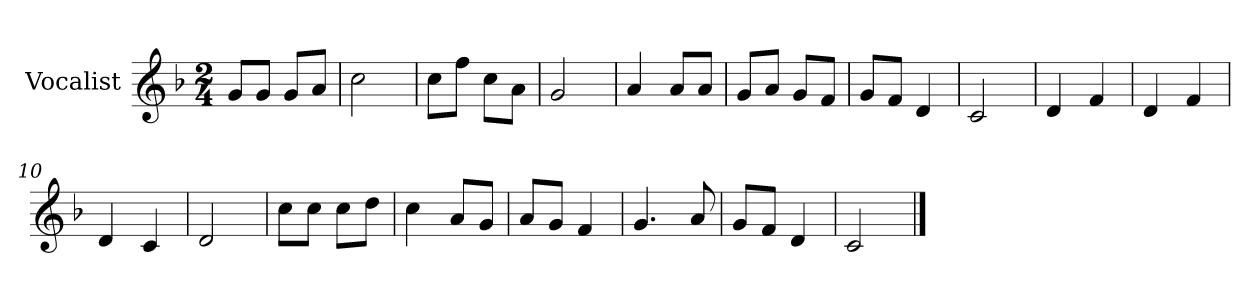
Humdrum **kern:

**kern
*part1
*staff1
*I"Vocalist
*k[b-]
*F:
*M2/4
=
8gL
8gJ
8gL
8aJ
=1
2cc
=2
8ccL
8ffJ
8ccL
8aJ
=3
2g
=4
4a
8aL
8aJ
=5
8gL
8aJ
8gL
8fJ
=6
8gL
8fJ
4d
=7
2c
=8
4d
4f
=9
4d
4f
=10
4d
4c
=11
2d
=12
8ccL
8ccJ
8ccL
8ddJ
=13
4cc
8aL
8gJ
=14
8aL
8gJ
4f
=15
4.g
8a
=16
8gL
8fJ
4d
=17
2c
==
*-
